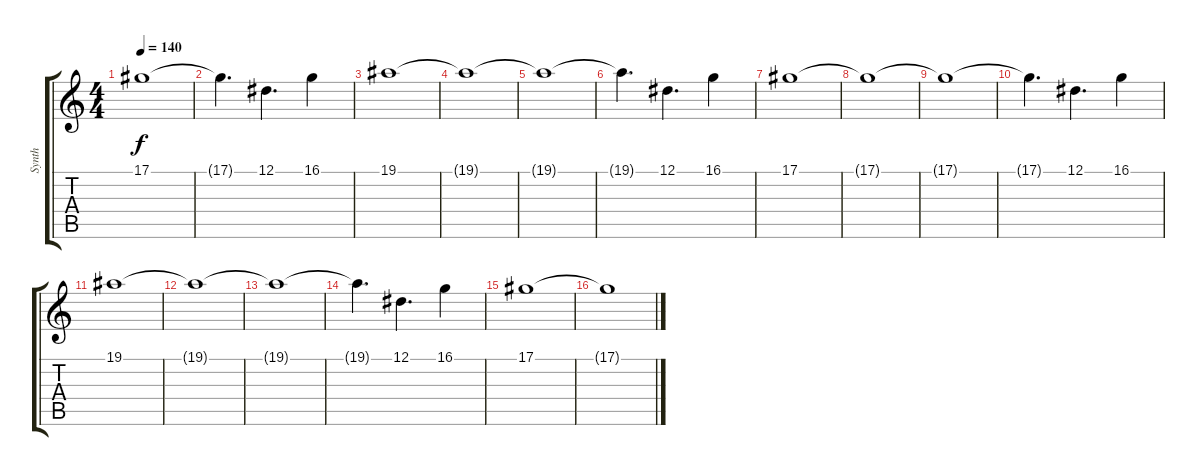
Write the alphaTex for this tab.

\track ("Synth" "Synth") {instrument stringensemble1}
\staff {score tabs}
\tuning (Eb4 Bb3 Gb3 Db3 Ab2 Eb2) {hide}
\ts (4 4)
\tempo 140
\clef g2
\ks c
17.1{t}.1{dy f} |
17.1{t}.4{d} 12.1.4{d} 16.1.4 |
19.1.1 |
19.1{t}.1 |
19.1{t}.1 |
19.1{t}.4{d} 12.1.4{d} 16.1.4 |
17.1.1 |
17.1{t}.1 |
17.1{t}.1 |
17.1{t}.4{d} 12.1.4{d} 16.1.4 |
19.1.1 |
19.1{t}.1 |
19.1{t}.1 |
19.1{t}.4{d} 12.1.4{d} 16.1.4 |
17.1.1 |
17.1{t}.1
